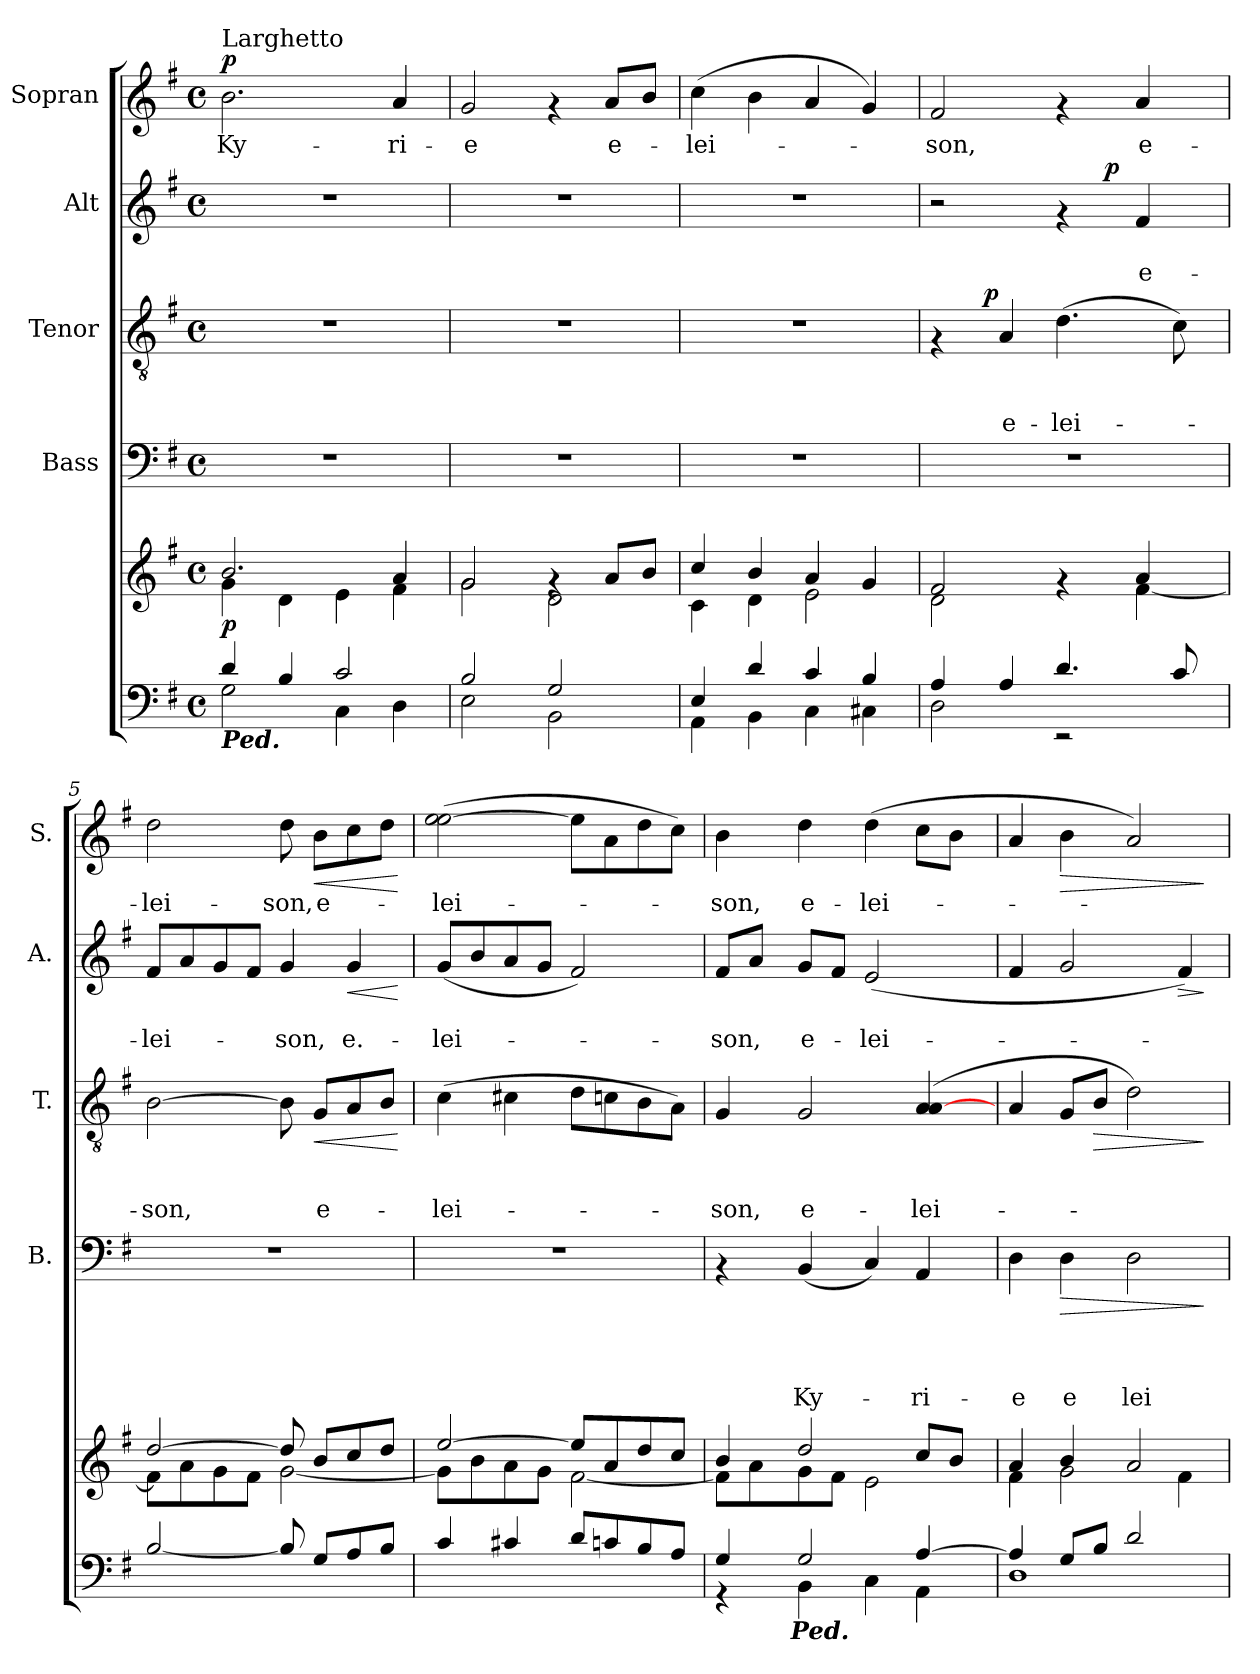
**kern	**kern	**dynam	**kern	**text	**text	**text	**text	**dynam	**kern	**text	**text	**text	**dynam	**kern	**text	**text	**dynam	**kern	**text	**dynam
*part5	*part5	*part5	*part4	*part4	*part4	*part4	*part4	*part4	*part3	*part3	*part3	*part3	*part3	*part2	*part2	*part2	*part2	*part1	*part1	*part1
*staff6	*staff5	*staff5/6	*staff4	*staff4	*staff4	*staff4	*staff4	*staff4	*staff3	*staff3	*staff3	*staff3	*staff3	*staff2	*staff2	*staff2	*staff2	*staff1	*staff1	*staff1
*	*	*	*I"Bass	*	*	*	*	*	*I"Tenor	*	*	*	*	*I"Alt	*	*	*	*I"Sopran	*	*
*	*	*	*I'B.	*	*	*	*	*	*I'T.	*	*	*	*	*I'A.	*	*	*	*I'S.	*	*
*clefF4	*clefG2	*	*clefF4	*	*	*	*	*	*clefGv2	*	*	*	*	*clefG2	*	*	*	*clefG2	*	*
*k[f#]	*k[f#]	*	*k[f#]	*	*	*	*	*	*k[f#]	*	*	*	*	*k[f#]	*	*	*	*k[f#]	*	*
*G:	*G:	*	*G:	*	*	*	*	*	*G:	*	*	*	*	*G:	*	*	*	*G:	*	*
*M4/4	*M4/4	*	*M4/4	*	*	*	*	*	*M4/4	*	*	*	*	*M4/4	*	*	*	*M4/4	*	*
*met(c)	*met(c)	*	*met(c)	*	*	*	*	*	*met(c)	*	*	*	*	*met(c)	*	*	*	*met(c)	*	*
=1	=1	=1	=1	=1	=1	=1	=1	=1	=1	=1	=1	=1	=1	=1	=1	=1	=1	=1	=1	=1
*^	*^	*	*	*	*	*	*	*	*	*	*	*	*	*	*	*	*	*	*	*
!	!	!	!	!	!	!	!	!	!	!	!	!	!	!	!	!	!	!	!	!LO:TX:a:t=Larghetto	!	!
!LO:TX:b:Bi:t=Ped.	!	!	!	!	!	!	!	!	!	!	!	!	!	!	!	!	!	!	!	!	!	!
!	!	!	!	!LO:DY:a=2	!	!	!	!	!	!	!	!	!	!	!	!	!	!	!	!	!LO:LY:b	!LO:DY:a
4d/	2G\	2.b/	4g\	p	1r	.	.	.	.	.	1r	.	.	.	.	1r	.	.	.	2.b\	Ky-	p
4B/	.	.	4d\	.	.	.	.	.	.	.	.	.	.	.	.	.	.	.	.	.	.	.
2c/	4C\	.	4e\	.	.	.	.	.	.	.	.	.	.	.	.	.	.	.	.	.	.	.
!	!	!	!	!	!	!	!	!	!	!	!	!	!	!	!	!	!	!	!	!	!LO:LY:b	!
.	4D\	4a/	4f#\	.	.	.	.	.	.	.	.	.	.	.	.	.	.	.	.	4a/	-ri-	.
=2	=2	=2	=2	=2	=2	=2	=2	=2	=2	=2	=2	=2	=2	=2	=2	=2	=2	=2	=2	=2	=2	=2
!	!	!	!	!	!	!	!	!	!	!	!	!	!	!	!	!	!	!	!	!	!LO:LY:b	!
2B/	2E\	2g/	2g\	.	1r	.	.	.	.	.	1r	.	.	.	.	1r	.	.	.	2g/	-e	.
2G/	2BB\	4rf	2d\	.	.	.	.	.	.	.	.	.	.	.	.	.	.	.	.	4rf	.	.
!	!	!	!	!	!	!	!	!	!	!	!	!	!	!	!	!	!	!	!	!	!LO:LY:b	!
.	.	8a/L	.	.	.	.	.	.	.	.	.	.	.	.	.	.	.	.	.	8a/L	e-	.
.	.	8b/J	.	.	.	.	.	.	.	.	.	.	.	.	.	.	.	.	.	8b/J	.	.
=3	=3	=3	=3	=3	=3	=3	=3	=3	=3	=3	=3	=3	=3	=3	=3	=3	=3	=3	=3	=3	=3	=3
!	!	!	!	!	!	!	!	!	!	!	!	!	!	!	!	!	!	!	!	!	!LO:LY:b	!
4E/	4AA\	4cc/	4c\	.	1r	.	.	.	.	.	1r	.	.	.	.	1r	.	.	.	(>4cc\	-lei-	.
4d/	4BB\	4b/	4d\	.	.	.	.	.	.	.	.	.	.	.	.	.	.	.	.	4b\	.	.
4c/	4C\	4a/	2e\	.	.	.	.	.	.	.	.	.	.	.	.	.	.	.	.	4a/	.	.
4B/	4C#X\	4g/	.	.	.	.	.	.	.	.	.	.	.	.	.	.	.	.	.	4g/)	.	.
=4	=4	=4	=4	=4	=4	=4	=4	=4	=4	=4	=4	=4	=4	=4	=4	=4	=4	=4	=4	=4	=4	=4
!	!	!	!	!	!	!	!	!	!	!	!	!	!	!	!	!	!	!	!	!	!LO:LY:b	!
*	*	*	*	*	*	*	*	*	*	*	*^	*	*	*	*	*^	*	*	*	*	*	*
4A/	2D\	2f#/	2d\	.	1r	.	.	.	.	.	4rF	8..ryy	.	.	.	.	2r	2ryy	.	.	.	2f#/	-son,	.
!	!	!	!	!	!	!	!	!	!	!	!	!	!	!	!	!LO:DY:a	!	!	!	!	!	!	!	!
.	.	.	.	.	.	.	.	.	.	.	.	2ryy	.	.	.	p	.	.	.	.	.	.	.	.
!	!	!	!	!	!	!	!	!	!	!	!	!	!	!	!LO:LY:b	!	!	!	!	!	!	!	!	!
4A/	.	.	.	.	.	.	.	.	.	.	4A/	.	.	.	e-	.	.	.	.	.	.	.	.	.
!	!	!	!	!	!	!	!	!	!	!	!	!	!	!	!LO:LY:b	!	!	!	!	!	!	!	!	!
4.d/	2rEE	4rf	4ryy	.	.	.	.	.	.	.	(>4.d\	.	.	.	-lei-	.	4rf	8.ryy	.	.	.	4rf	.	.
!	!	!	!	!	!	!	!	!	!	!	!	!	!	!	!	!	!	!	!	!	!LO:DY:a	!	!	!
.	.	.	.	.	.	.	.	.	.	.	.	.	.	.	.	.	.	4ryy	.	.	p	.	.	.
.	.	.	.	.	.	.	.	.	.	.	.	4ryy	.	.	.	.	.	.	.	.	.	.	.	.
!	!	!	!	!	!	!	!	!	!	!	!	!	!	!	!	!	!	!	!	!LO:LY:b	!	!	!LO:LY:b	!
.	.	4a/	[<4f#\	.	.	.	.	.	.	.	.	.	.	.	.	.	4f#/	.	.	e-	.	4a/	e-	.
8c/	.	.	.	.	.	.	.	.	.	.	8c\)	.	.	.	.	.	.	.	.	.	.	.	.	.
.	.	.	.	.	.	.	.	.	.	.	.	.	.	.	.	.	.	16ryy	.	.	.	.	.	.
.	.	.	.	.	.	.	.	.	.	.	.	32ryy	.	.	.	.	.	.	.	.	.	.	.	.
=5	=5	=5	=5	=5	=5	=5	=5	=5	=5	=5	=5	=5	=5	=5	=5	=5	=5	=5	=5	=5	=5	=5	=5	=5
!	!	!	!	!	!	!	!	!	!	!	!	!	!	!	!LO:LY:b	!	!	!	!	!LO:LY:b	!	!	!LO:LY:b	!
*	*	*	*	*	*	*	*	*	*	*	*v	*v	*	*	*	*	*	*	*	*	*	*	*	*
*v	*v	*	*	*	*	*	*	*	*	*	*	*	*	*	*	*v	*v	*	*	*	*	*	*
[>2B/	[>2dd/	8f#\L]	.	1r	.	.	.	.	.	[>2B\	.	.	-son,	.	8f#/L	.	-lei-	.	2dd\	-lei-	.
.	.	8a\	.	.	.	.	.	.	.	.	.	.	.	.	8a/	.	.	.	.	.	.
.	.	8g\	.	.	.	.	.	.	.	.	.	.	.	.	8g/	.	.	.	.	.	.
.	.	8f#\J	.	.	.	.	.	.	.	.	.	.	.	.	8f#/J	.	.	.	.	.	.
!	!	!	!	!	!	!	!	!	!	!	!	!	!	!	!	!	!LO:LY:b	!	!	!LO:LY:b	!
8B/]	8dd/]	[<2g\	.	.	.	.	.	.	.	8B\]	.	.	.	.	4g/	.	-son,	.	8dd\	-son,	.
!	!	!	!	!	!	!	!	!	!	!	!	!	!LO:LY:b	!LO:HP:b	!	!	!	!	!	!LO:LY:b	!LO:HP:b
8G/L	8b/L	.	.	.	.	.	.	.	.	8G/L	.	.	e-	<	.	.	.	.	8b\L	e-	<
!	!	!	!	!	!	!	!	!	!	!	!	!	!	!	!	!	!LO:LY:b	!LO:HP:b	!	!	!
8A/	8cc/	.	.	.	.	.	.	.	.	8A/	.	.	.	.	4g/	.	e.-	<	8cc\	.	.
8B/J	8dd/J	.	.	.	.	.	.	.	.	8B/J	.	.	.	.	.	.	.	.	8dd\J	.	.
*	*v	*v	*	*	*	*	*	*	*	*	*	*	*	*	*	*	*	*	*	*	*
.	.	.	.	.	.	.	.	.	.	.	.	.	[	.	.	.	[	.	.	[
!!LO:PB:g=z
=6	=6	=6	=6	=6	=6	=6	=6	=6	=6	=6	=6	=6	=6	=6	=6	=6	=6	=6	=6	=6
*	*^	*	*	*	*	*	*	*	*	*	*	*	*	*	*	*	*	*	*	*
!	!	!	!	!	!	!	!	!	!	!	!	!	!LO:LY:b	!	!	!	!LO:LY:b	!	!	!LO:LY:b	!
4c/	[>2ee/	8g\L]	.	1r	.	.	.	.	.	(>4c\	.	.	-lei-	.	(<8g/L	.	-lei-	.	(>2ee\ [>2ee\	-lei-	.
.	.	8b\	.	.	.	.	.	.	.	.	.	.	.	.	8b/	.	.	.	.	.	.
4c#X/	.	8a\	.	.	.	.	.	.	.	4c#X\	.	.	.	.	8a/	.	.	.	.	.	.
.	.	8g\J	.	.	.	.	.	.	.	.	.	.	.	.	8g/J	.	.	.	.	.	.
8d/L	8ee/L]	[<2f#\	.	.	.	.	.	.	.	8d\L	.	.	.	.	2f#/)	.	.	.	8ee\L]	.	.
8cn/	8a/	.	.	.	.	.	.	.	.	8cn\	.	.	.	.	.	.	.	.	8a\	.	.
8B/	8dd/	.	.	.	.	.	.	.	.	8B\	.	.	.	.	.	.	.	.	8dd\	.	.
8A/J	8cc/J	.	.	.	.	.	.	.	.	8A\J)	.	.	.	.	.	.	.	.	8cc\J)	.	.
=7	=7	=7	=7	=7	=7	=7	=7	=7	=7	=7	=7	=7	=7	=7	=7	=7	=7	=7	=7	=7	=7
*^	*	*	*	*	*	*	*	*	*	*	*	*	*	*	*	*	*	*	*	*	*
!	!	!	!	!	!	!	!	!	!	!	!	!	!	!LO:LY:b	!	!	!	!LO:LY:b	!	!	!LO:LY:b	!
*	*^	*	*	*	*	*	*	*	*	*	*	*	*	*	*	*	*	*	*	*	*	*
4G/	4rFF	6ryy	4b/	8f#\L]	.	4rAA	.	.	.	.	.	4G/	.	.	-son,	.	8f#/L	.	-son,	.	4b\	-son,	.
.	.	.	.	8a\	.	.	.	.	.	.	.	.	.	.	.	.	8a/J	.	.	.	.	.	.
.	.	24..ryy	.	.	.	.	.	.	.	.	.	.	.	.	.	.	.	.	.	.	.	.	.
!	!	!LO:TX:b:Bi:t=Ped.	!	!	!	!	!	!	!	!	!	!	!	!	!	!	!	!	!	!	!	!	!
.	.	3%2ryy	.	.	.	.	.	.	.	.	.	.	.	.	.	.	.	.	.	.	.	.	.
!	!	!	!	!	!	!	!	!	!	!LO:LY:b	!	!	!	!	!LO:LY:b	!	!	!	!LO:LY:b	!	!	!LO:LY:b	!
2G/	4BB\	.	2dd/	8g\	.	(<4BB/	.	.	.	Ky-	.	2G/	.	.	e-	.	8g/L	.	e-	.	4dd\	e-	.
.	.	.	.	8f#\J	.	.	.	.	.	.	.	.	.	.	.	.	8f#/J	.	.	.	.	.	.
!	!	!	!	!	!	!	!	!	!	!	!	!	!	!	!	!	!	!	!LO:LY:b	!	!	!LO:LY:b	!
.	4C\	.	.	2e\	.	4C/)	.	.	.	.	.	.	.	.	.	.	(<2e/	.	-lei-	.	(>4dd\	-lei-	.
!	!	!	!	!	!	!	!	!	!	!LO:LY:b	!	!	!	!	!LO:LY:b	!	!	!	!	!	!	!	!
[>4A/	4AA\	.	8cc/L	.	.	4AA/	.	.	.	-ri-	.	(4A/ [<4A/	.	.	-lei-	.	.	.	.	.	8cc\L	.	.
.	.	.	8b/J	.	.	.	.	.	.	.	.	.	.	.	.	.	.	.	.	.	8b\J	.	.
.	.	12ryy	.	.	.	.	.	.	.	.	.	.	.	.	.	.	.	.	.	.	.	.	.
.	.	96ryy	.	.	.	.	.	.	.	.	.	.	.	.	.	.	.	.	.	.	.	.	.
=8	=8	=8	=8	=8	=8	=8	=8	=8	=8	=8	=8	=8	=8	=8	=8	=8	=8	=8	=8	=8	=8	=8	=8
!	!	!	!	!	!	!	!	!	!	!LO:LY:b	!	!	!	!	!	!	!	!	!	!	!	!	!
*	*v	*v	*	*	*	*	*	*	*	*	*	*	*	*	*	*	*	*	*	*	*	*	*
4A/]	1D	4a/	4f#\	.	4D\	.	.	.	-e	.	4A/	.	.	.	.	4f#/	.	.	.	4a/	.	.
!	!	!	!	!	!	!	!	!	!LO:LY:b	!LO:HP:b	!	!	!	!	!	!	!	!	!	!	!	!LO:HP:b
8G/L	.	4b/	2g\	.	4D\	.	.	.	e	>	8G/L	.	.	.	.	2g/	.	.	.	4b\	.	>
!	!	!	!	!	!	!	!	!	!	!	!	!	!	!	!LO:HP:b	!	!	!	!	!	!	!
8B/J	.	.	.	.	.	.	.	.	.	.	8B/J	.	.	.	>	.	.	.	.	.	.	.
!	!	!	!	!	!	!	!	!	!LO:LY:b	!	!	!	!	!	!	!	!	!	!	!	!	!
2d/	.	2a/	.	.	2D\	.	.	.	lei-	.	2d\)	.	.	.	.	.	.	.	.	2a/)	.	.
!	!	!	!	!	!	!	!	!	!	!	!	!	!	!	!	!	!	!	!LO:HP:b	!	!	!
.	.	.	4f#\	.	.	.	.	.	.	.	.	.	.	.	.	4f#/)	.	.	>	.	.	.
*v	*v	*	*	*	*	*	*	*	*	*	*	*	*	*	*	*	*	*	*	*	*	*
*	*v	*v	*	*	*	*	*	*	*	*	*	*	*	*	*	*	*	*	*	*	*
.	.	.	.	.	.	.	.	]	.	.	.	.	]	.	.	.	]	.	.	]
=	=	=	=	=	=	=	=	=	=	=	=	=	=	=	=	=	=	=	=	=
*-	*-	*-	*-	*-	*-	*-	*-	*-	*-	*-	*-	*-	*-	*-	*-	*-	*-	*-	*-	*-
